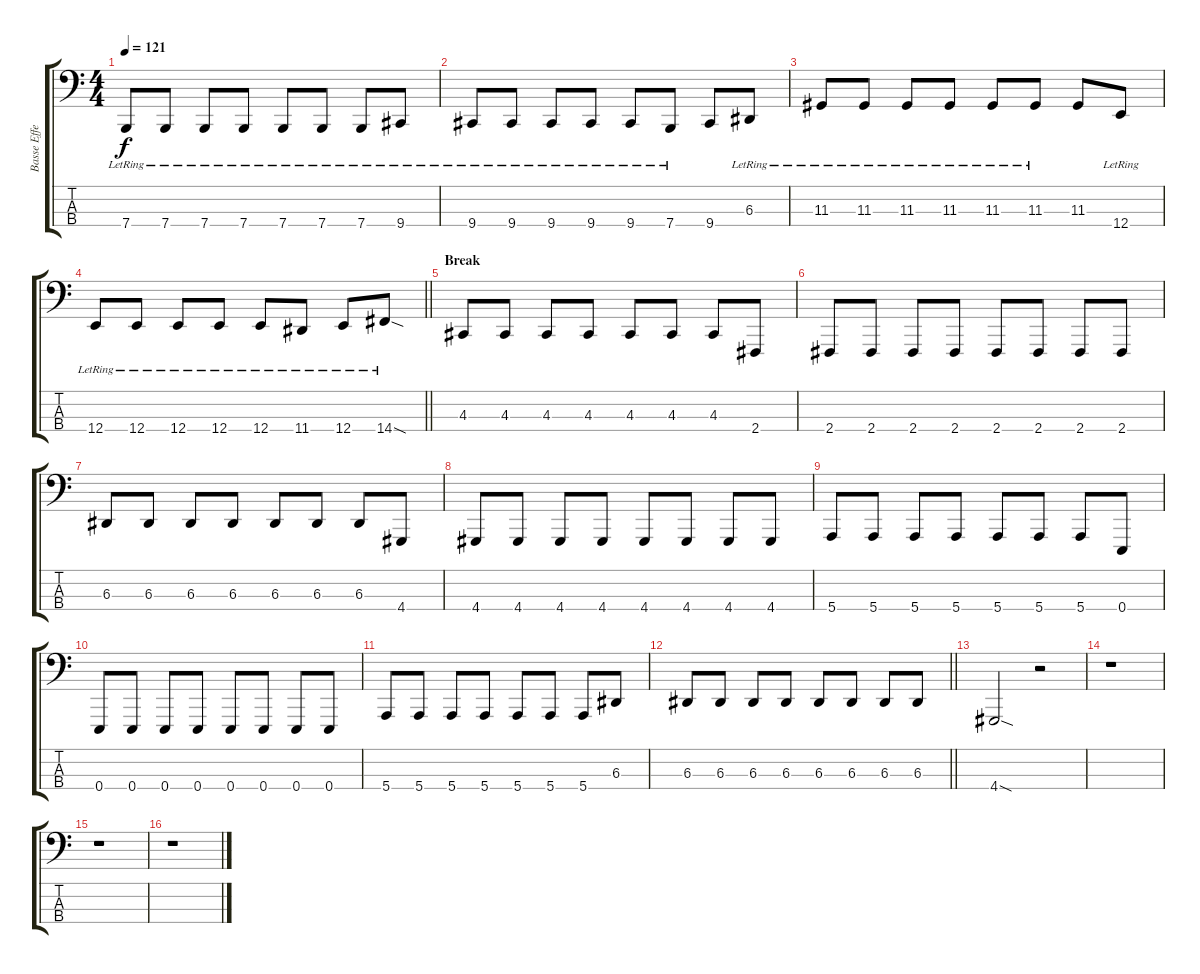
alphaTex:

\track ("Basse Effets" "Basse Effe") {instrument lead2sawtooth}
\staff {score tabs}
\tuning (G2 D2 A1 E1) {hide}
\ts (4 4)
\tempo 121
\clef f4
\ks c
7.4{lr}.8{dy f} 7.4{lr}.8 7.4{lr}.8 7.4{lr}.8 7.4{lr}.8 7.4{lr}.8 7.4{lr}.8 9.4{lr}.8 |
9.4{lr}.8 9.4{lr}.8 9.4{lr}.8 9.4{lr}.8 9.4{lr}.8 7.4{lr}.8 9.4.8 6.3{lr}.8 |
11.3{lr}.8 11.3{lr}.8 11.3{lr}.8 11.3{lr}.8 11.3{lr}.8 11.3{lr}.8 11.3.8 12.4{lr}.8 |
\barLineRight lightlight
12.4{lr}.8 12.4{lr}.8 12.4{lr}.8 12.4{lr}.8 12.4{lr}.8 11.4{lr}.8 12.4{lr}.8 14.4{sod lr}.8 |
\section ("" "Break")
4.3.8 4.3.8 4.3.8 4.3.8 4.3.8 4.3.8 4.3.8 2.4.8 |
2.4.8 2.4.8 2.4.8 2.4.8 2.4.8 2.4.8 2.4.8 2.4.8 |
6.3.8 6.3.8 6.3.8 6.3.8 6.3.8 6.3.8 6.3.8 4.4.8 |
4.4.8 4.4.8 4.4.8 4.4.8 4.4.8 4.4.8 4.4.8 4.4.8 |
5.4.8 5.4.8 5.4.8 5.4.8 5.4.8 5.4.8 5.4.8 0.4.8 |
0.4.8 0.4.8 0.4.8 0.4.8 0.4.8 0.4.8 0.4.8 0.4.8 |
5.4.8 5.4.8 5.4.8 5.4.8 5.4.8 5.4.8 5.4.8 6.3.8 |
\barLineRight lightlight
6.3.8 6.3.8 6.3.8 6.3.8 6.3.8 6.3.8 6.3.8 6.3.8 |
4.4{sod}.2 r.2 |
r.1 |
r.1 |
r.1
